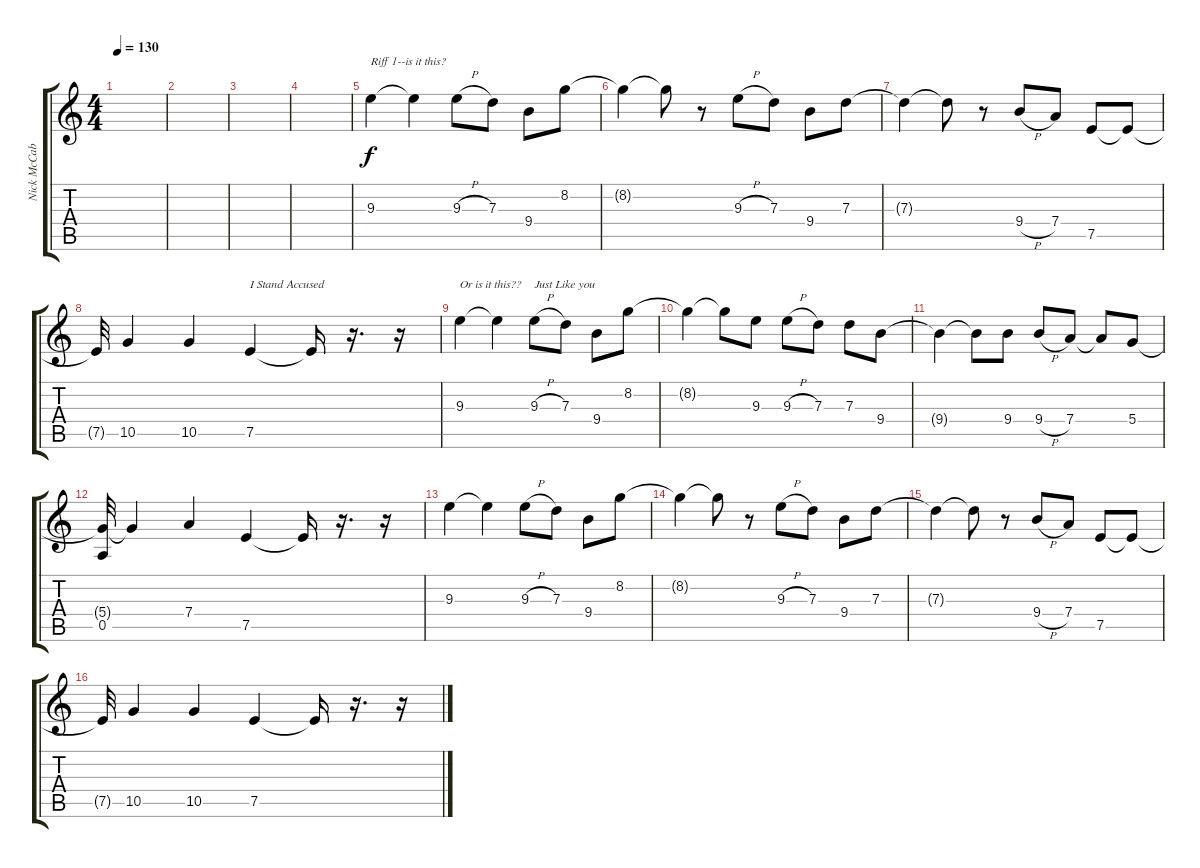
\track ("Nick McCabe" "Nick McCab") {instrument distortionguitar}
\staff {score tabs}
\tuning (E4 B3 G3 D3 A2 E2) {hide}
\ts (4 4)
\tempo 130
\clef g2
\ks c
|
|
|
|
9.3.4{txt "Riff 1--is it this?"} 9.3{t}.4 9.3{h}.8 7.3.8 9.4.8 8.2.8 |
8.2{t}.4 8.2{t}.8 r.8 9.3{h}.8 7.3.8 9.4.8 7.3.8 |
7.3{t}.4 7.3{t}.8 r.8 9.4{h}.8 7.4.8 7.5.8 7.5{t}.8 |
7.5{t}.32 10.5.4 10.5.4 7.5.4{txt "I Stand Accused"} 7.5{t}.16 r.16{d} r.16 |
9.3.4{txt "Or is it this??"} 9.3{t}.4 9.3{h}.8{txt "Just Like you"} 7.3.8 9.4.8 8.2.8 |
8.2{t}.4 8.2{t}.8 9.3.8 9.3{h}.8 7.3.8 7.3.8 9.4.8 |
9.4{t}.4 9.4{t}.8 9.4.8 9.4{h}.8 7.4.8 7.4{t}.8 5.4.8 |
(5.4{t} 0.5).32 5.4{t}.4 7.4.4 7.5.4 7.5{t}.16 r.16{d} r.16 |
9.3.4 9.3{t}.4 9.3{h}.8 7.3.8 9.4.8 8.2.8 |
8.2{t}.4 8.2{t}.8 r.8 9.3{h}.8 7.3.8 9.4.8 7.3.8 |
7.3{t}.4 7.3{t}.8 r.8 9.4{h}.8 7.4.8 7.5.8 7.5{t}.8 |
7.5{t}.32 10.5.4 10.5.4 7.5.4 7.5{t}.16 r.16{d} r.16
